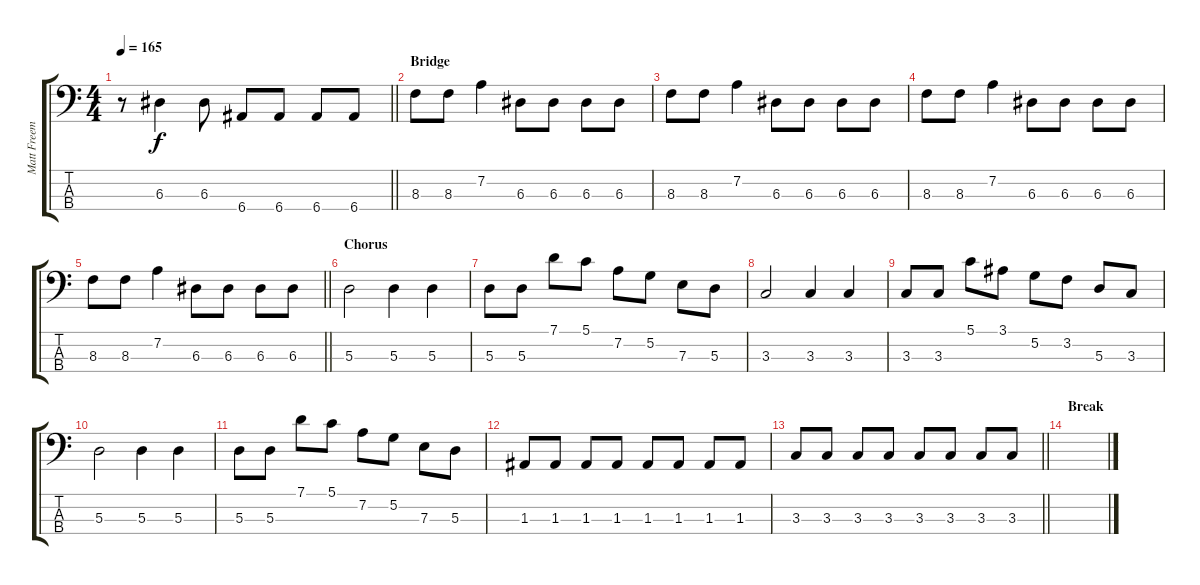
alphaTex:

\track ("Matt Freeman" "Matt Freem") {instrument electricbassfinger}
\staff {score tabs}
\tuning (G2 D2 A1 E1) {hide}
\ts (4 4)
\tempo 165
\clef f4
\barLineRight lightlight
\ks c
r.8{dy f} 6.3.4 6.3.8 6.4.8 6.4.8 6.4.8 6.4.8 |
\section ("" "Bridge")
8.3.8 8.3.8 7.2.4 6.3.8 6.3.8 6.3.8 6.3.8 |
8.3.8 8.3.8 7.2.4 6.3.8 6.3.8 6.3.8 6.3.8 |
8.3.8 8.3.8 7.2.4 6.3.8 6.3.8 6.3.8 6.3.8 |
\barLineRight lightlight
8.3.8 8.3.8 7.2.4 6.3.8 6.3.8 6.3.8 6.3.8 |
\section ("" "Chorus")
5.3.2 5.3.4 5.3.4 |
5.3.8 5.3.8 7.1.8 5.1.8 7.2.8 5.2.8 7.3.8 5.3.8 |
3.3.2 3.3.4 3.3.4 |
3.3.8 3.3.8 5.1.8 3.1.8 5.2.8 3.2.8 5.3.8 3.3.8 |
5.3.2 5.3.4 5.3.4 |
5.3.8 5.3.8 7.1.8 5.1.8 7.2.8 5.2.8 7.3.8 5.3.8 |
1.3.8 1.3.8 1.3.8 1.3.8 1.3.8 1.3.8 1.3.8 1.3.8 |
\barLineRight lightlight
3.3.8 3.3.8 3.3.8 3.3.8 3.3.8 3.3.8 3.3.8 3.3.8 |
\section ("" "Break")
